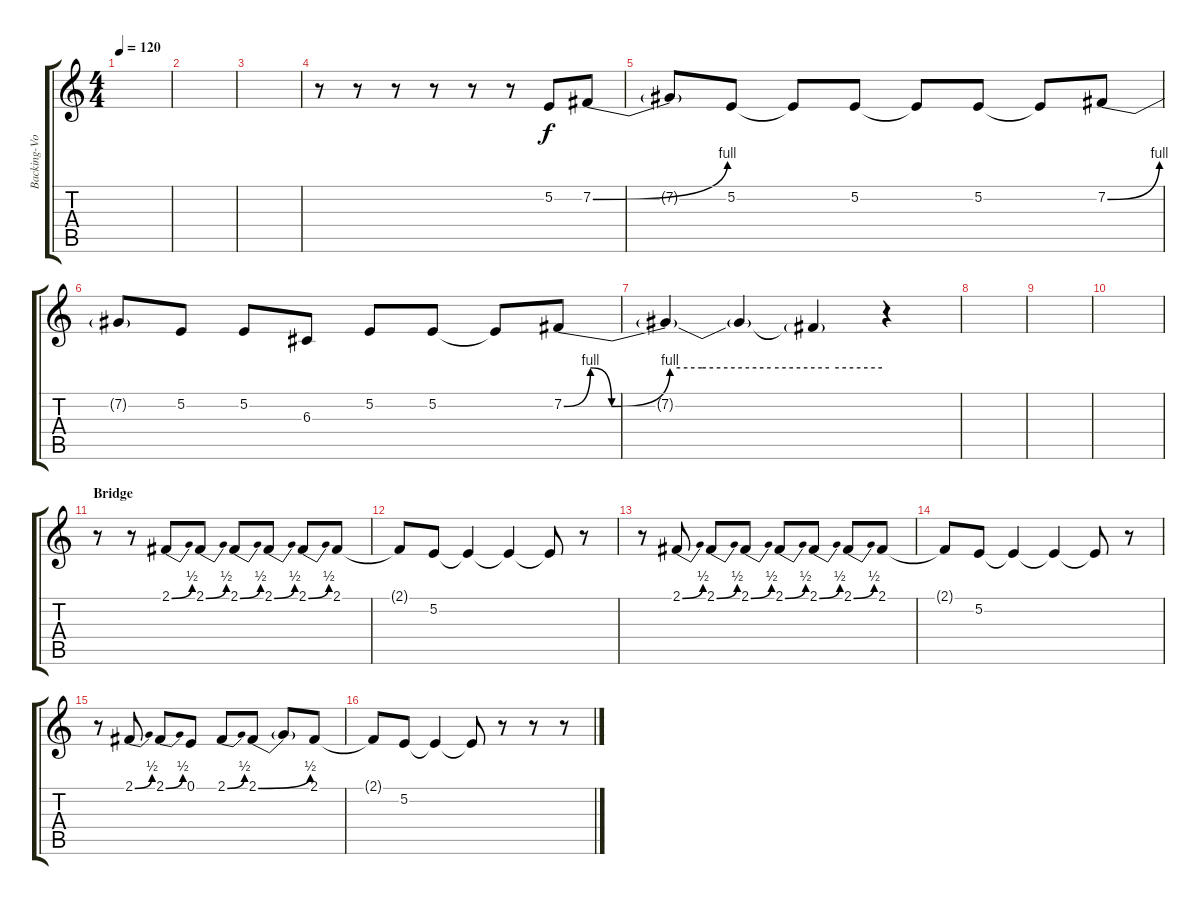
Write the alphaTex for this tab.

\track ("Backing-Vocal" "Backing-Vo") {instrument altosax}
\staff {score tabs}
\tuning (E4 B3 G3 D3 A2 E2) {hide}
\ts (4 4)
\tempo 120
\clef g2
\ks c
|
|
|
r.8 r.8 r.8 r.8 r.8 r.8 5.2.8 7.2{be (bend 0 0 60 4)}.8 |
7.2{t}.8 5.2.8 5.2{t}.8 5.2.8 5.2{t}.8 5.2.8 5.2{t}.8 7.2{be (bend 0 0 60 4)}.8 |
7.2{t}.8 5.2.8 5.2.8 6.3.8 5.2.8 5.2.8 5.2{t}.8 7.2{be (custom 0 0 5 4 9 0 20 4 26 4 39 4 50 4 60 4)}.8 |
7.2{t}.4 7.2{t}.4 7.2{t}.4 r.4 |
|
|
|
\section ("" "Bridge")
r.8 r.8 2.1{be (bend 0 0 60 2)}.8 2.1{be (bend 0 0 60 2)}.8 2.1{be (bend 0 0 60 2)}.8 2.1{be (bend 0 0 60 2)}.8 2.1{be (bend 0 0 60 2)}.8 2.1.8 |
2.1{t}.8 5.2.8 5.2{t}.4 5.2{t}.4 5.2{t}.8 r.8 |
r.8 2.1{be (bend 0 0 60 2)}.8 2.1{be (bend 0 0 60 2)}.8 2.1{be (bend 0 0 60 2)}.8 2.1{be (bend 0 0 60 2)}.8 2.1{be (bend 0 0 60 2)}.8 2.1{be (bend 0 0 60 2)}.8 2.1.8 |
2.1{t}.8 5.2.8 5.2{t}.4 5.2{t}.4 5.2{t}.8 r.8 |
r.8 2.1{be (bend 0 0 60 2)}.8 2.1{be (bend 0 0 60 2)}.8 0.1.8 2.1{be (bend 0 0 60 2)}.8 2.1{be (bend 0 0 60 2)}.8 2.1{t}.8 2.1.8 |
2.1{t}.8 5.2.8 5.2{t}.4 5.2{t}.8 r.8 r.8 r.8
